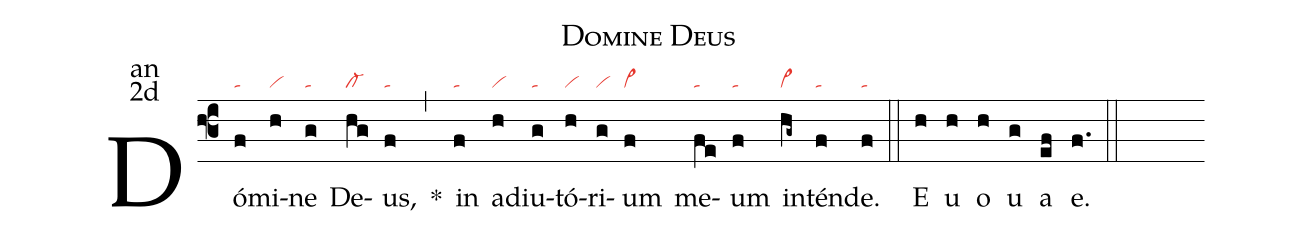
name:Domine Deus;
office-part:an;
mode:2d;
nabc-lines:1;
%%
(f3) Dó(f|ta)mi(h|vi)ne(g|ta) De(hg|cl-)us,(f|ta) *(,) in(f|ta) ad(h|vi)iu(g|ta)tó(h|vi)ri(g|vi)um(f|cl~) me(fe|ta)um(f|ta) in(hg~|cl~)tén(f|ta)de.(f|ta) (::)E(h) u(h) o(h) u(g) a(ef) e.(f.) (::)
